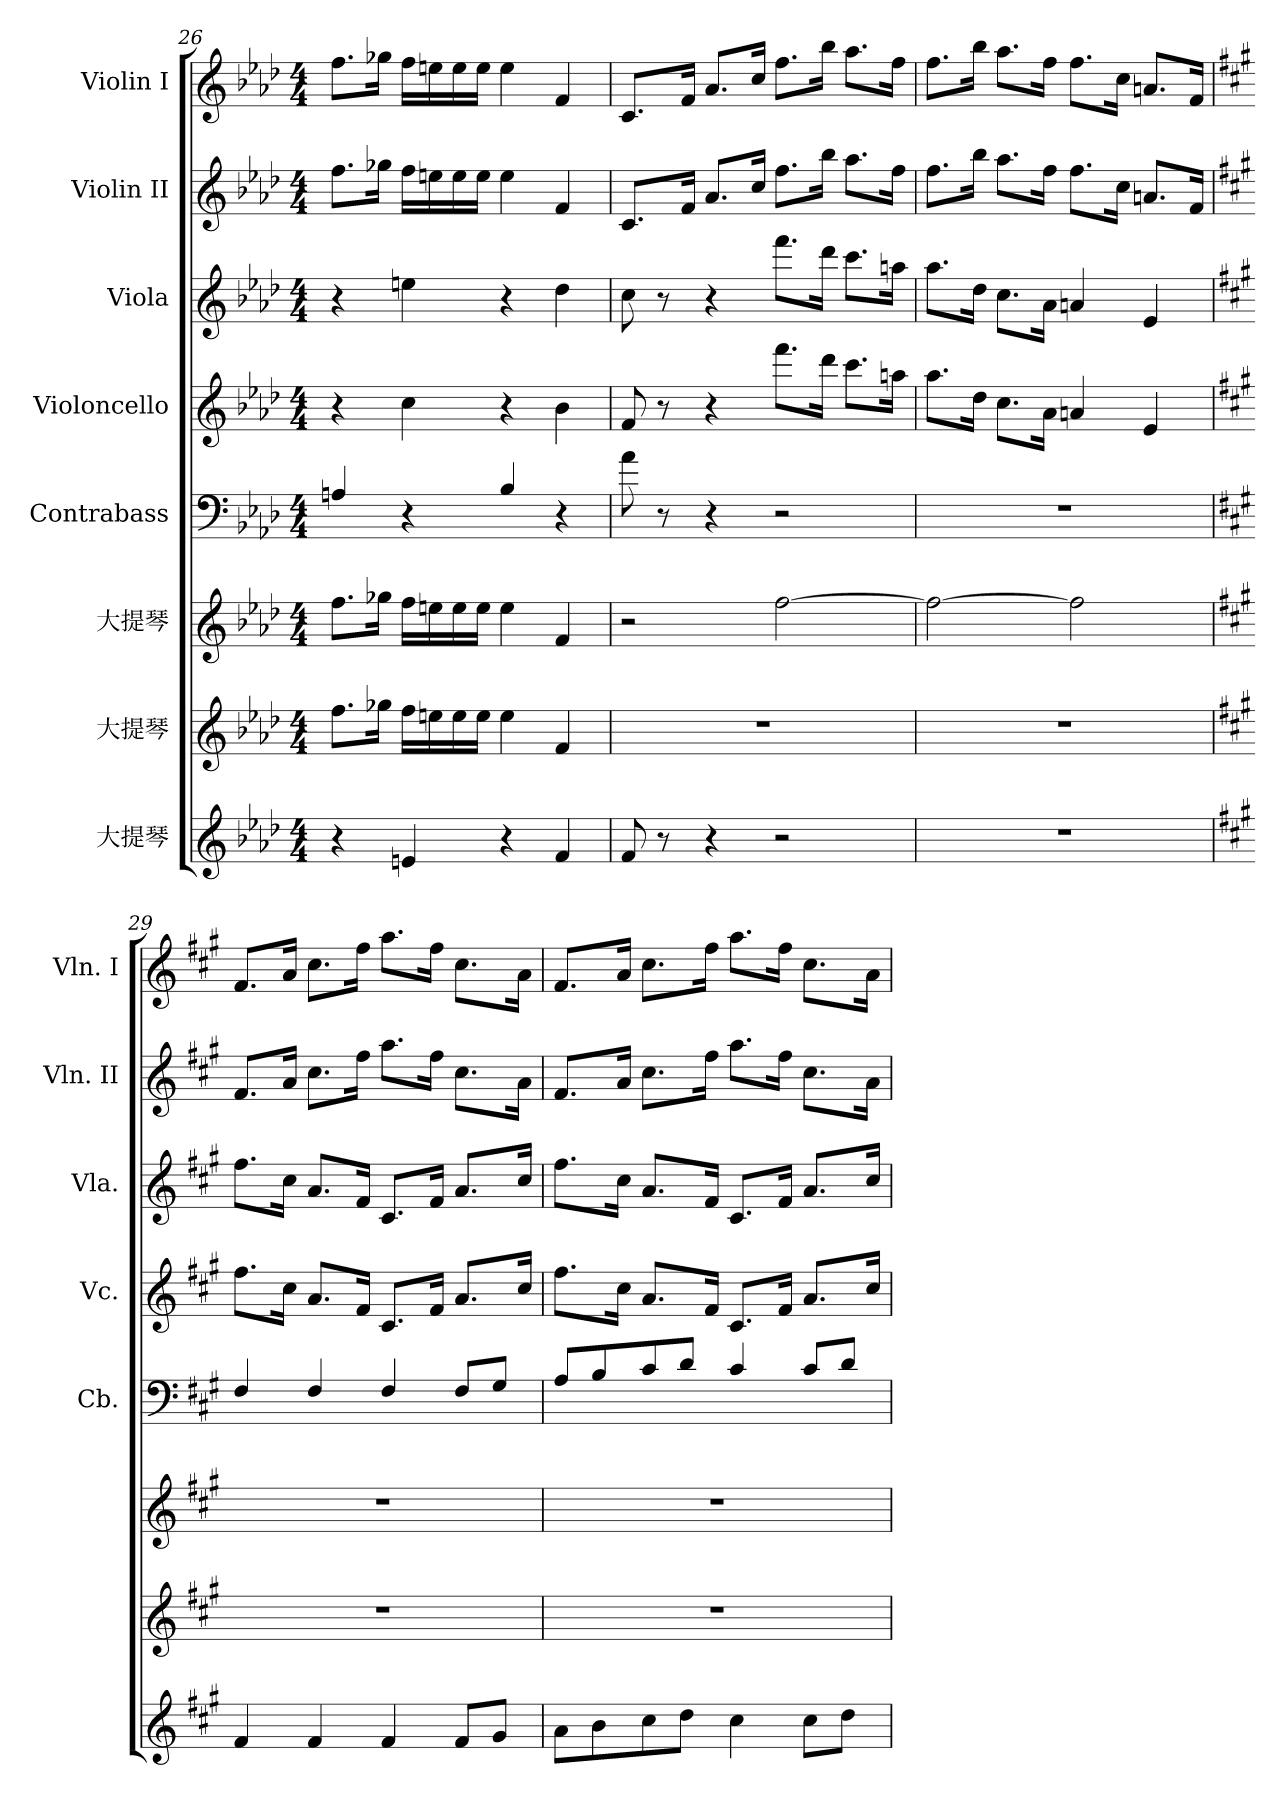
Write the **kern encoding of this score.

**kern	**kern	**kern	**kern	**kern	**kern	**kern	**kern
*part8	*part7	*part6	*part5	*part4	*part3	*part2	*part1
*staff8	*staff7	*staff6	*staff5	*staff4	*staff3	*staff2	*staff1
*I"大提琴	*I"大提琴	*I"大提琴	*I"Contrabass	*I"Violoncello	*I"Viola	*I"Violin II	*I"Violin I
*	*	*	*I'Cb.	*I'Vc.	*I'Vla.	*I'Vln. II	*I'Vln. I
*clefG2	*clefG2	*clefG2	*clefF4	*clefG2	*clefG2	*clefG2	*clefG2
*	*	*	*ITrd7c12	*	*	*	*
*k[b-e-a-d-]	*k[b-e-a-d-]	*k[b-e-a-d-]	*k[b-e-a-d-]	*k[b-e-a-d-]	*k[b-e-a-d-]	*k[b-e-a-d-]	*k[b-e-a-d-]
*M4/4	*M4/4	*M4/4	*M4/4	*M4/4	*M4/4	*M4/4	*M4/4
=26	=26	=26	=26	=26	=26	=26	=26
4r	8.ff\L	8.ff\L	4AAn/	4r	4r	8.ff\L	8.ff\L
.	16gg-X\Jk	16gg-X\Jk	.	.	.	16gg-X\Jk	16gg-X\Jk
4en/	16ff\LL	16ff\LL	4r	4cc\	4een\	16ff\LL	16ff\LL
.	16een\	16een\	.	.	.	16een\	16een\
.	16ee\	16ee\	.	.	.	16ee\	16ee\
.	16ee\JJ	16ee\JJ	.	.	.	16ee\JJ	16ee\JJ
4r	4ee\	4ee\	4BB-/	4r	4r	4ee\	4ee\
4f/	4f/	4f/	4r	4b-\	4dd-\	4f/	4f/
=27	=27	=27	=27	=27	=27	=27	=27
8f/	1r	2r	8A-\	8f/	8cc\	8.c/L	8.c/L
8r	.	.	8r	8r	8r	.	.
.	.	.	.	.	.	16f/Jk	16f/Jk
4r	.	.	4r	4r	4r	8.a-/L	8.a-/L
.	.	.	.	.	.	16cc/Jk	16cc/Jk
2r	.	[2ff\	2r	8.fff\L	8.fff\L	8.ff\L	8.ff\L
.	.	.	.	16ddd-\Jk	16ddd-\Jk	16bb-\Jk	16bb-\Jk
.	.	.	.	8.ccc\L	8.ccc\L	8.aa-\L	8.aa-\L
.	.	.	.	16aan\Jk	16aan\Jk	16ff\Jk	16ff\Jk
!!LO:PB:g=z
=28	=28	=28	=28	=28	=28	=28	=28
1r	1r	2ff\_	1r	8.aa-\L	8.aa-\L	8.ff\L	8.ff\L
.	.	.	.	16dd-\Jk	16dd-\Jk	16bb-\Jk	16bb-\Jk
.	.	.	.	8.cc\L	8.cc\L	8.aa-\L	8.aa-\L
.	.	.	.	16a-\Jk	16a-\Jk	16ff\Jk	16ff\Jk
.	.	2ff\]	.	4an/	4an/	8.ff\L	8.ff\L
.	.	.	.	.	.	16cc\Jk	16cc\Jk
.	.	.	.	4e-/	4e-/	8.an/L	8.an/L
.	.	.	.	.	.	16f/Jk	16f/Jk
=29	=29	=29	=29	=29	=29	=29	=29
*k[f#c#g#]	*k[f#c#g#]	*k[f#c#g#]	*k[f#c#g#]	*k[f#c#g#]	*k[f#c#g#]	*k[f#c#g#]	*k[f#c#g#]
4f#/	1r	1r	4FF#/	8.ff#\L	8.ff#\L	8.f#/L	8.f#/L
.	.	.	.	16cc#\Jk	16cc#\Jk	16a/Jk	16a/Jk
4f#/	.	.	4FF#/	8.a/L	8.a/L	8.cc#\L	8.cc#\L
.	.	.	.	16f#/Jk	16f#/Jk	16ff#\Jk	16ff#\Jk
4f#/	.	.	4FF#/	8.c#/L	8.c#/L	8.aa\L	8.aa\L
.	.	.	.	16f#/Jk	16f#/Jk	16ff#\Jk	16ff#\Jk
8f#/L	.	.	8FF#/L	8.a/L	8.a/L	8.cc#\L	8.cc#\L
8g#/J	.	.	8GG#/J	.	.	.	.
.	.	.	.	16cc#/Jk	16cc#/Jk	16a\Jk	16a\Jk
=30	=30	=30	=30	=30	=30	=30	=30
8a\L	1r	1r	8AA/L	8.ff#\L	8.ff#\L	8.f#/L	8.f#/L
8b\	.	.	8BB/	.	.	.	.
.	.	.	.	16cc#\Jk	16cc#\Jk	16a/Jk	16a/Jk
8cc#\	.	.	8C#/	8.a/L	8.a/L	8.cc#\L	8.cc#\L
8dd\J	.	.	8D/J	.	.	.	.
.	.	.	.	16f#/Jk	16f#/Jk	16ff#\Jk	16ff#\Jk
4cc#\	.	.	4C#/	8.c#/L	8.c#/L	8.aa\L	8.aa\L
.	.	.	.	16f#/Jk	16f#/Jk	16ff#\Jk	16ff#\Jk
8cc#\L	.	.	8C#/L	8.a/L	8.a/L	8.cc#\L	8.cc#\L
8dd\J	.	.	8D/J	.	.	.	.
.	.	.	.	16cc#/Jk	16cc#/Jk	16a\Jk	16a\Jk
=	=	=	=	=	=	=	=
*-	*-	*-	*-	*-	*-	*-	*-
